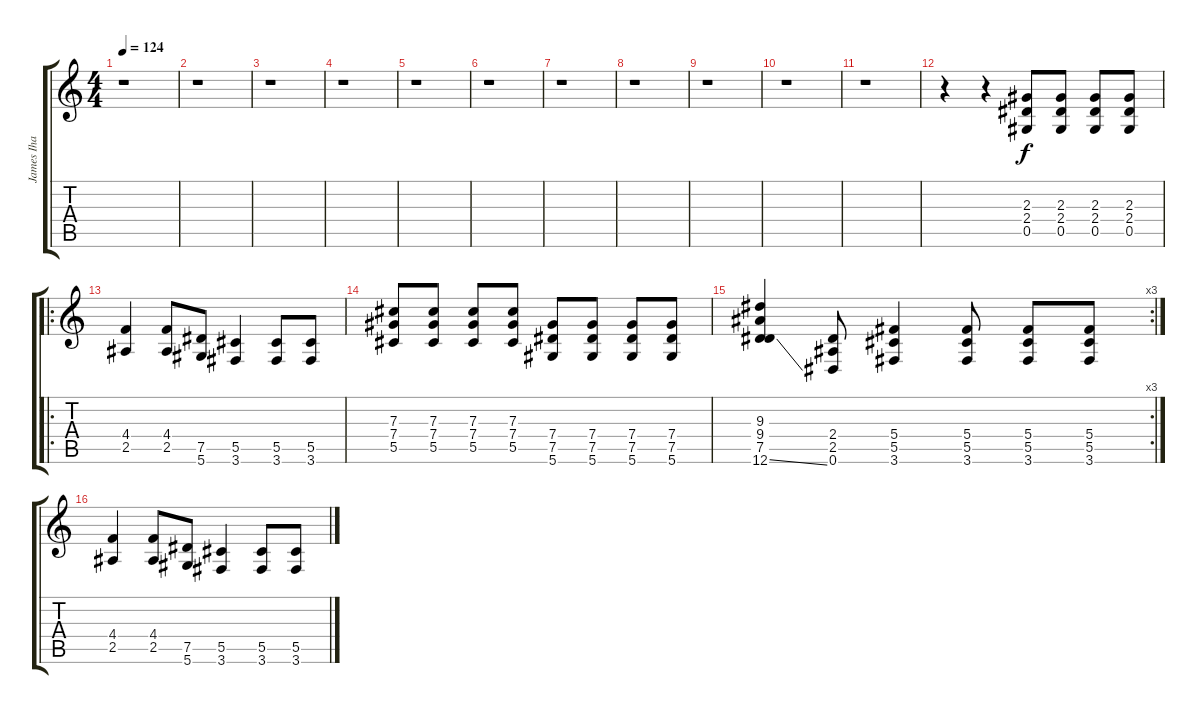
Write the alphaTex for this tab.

\track ("James Iha (disto)" "James Iha ") {instrument overdrivenguitar}
\staff {score tabs}
\tuning (Eb4 Bb3 Gb3 Db3 Ab2 Eb2) {hide}
\ts (4 4)
\tempo 124
\clef g2
\ks c
r.1{dy f} |
r.1 |
r.1 |
r.1 |
r.1 |
r.1 |
r.1 |
r.1 |
r.1 |
r.1 |
r.1 |
r.4 r.4 (2.3 2.4 0.5).8 (2.3 2.4 0.5).8 (2.3 2.4 0.5).8 (2.3 2.4 0.5).8 |
\ro
(4.4 2.5).4 (4.4 2.5).8 (7.5 5.6).8 (5.5 3.6).4 (5.5 3.6).8 (5.5 3.6).8 |
(7.3 7.4 5.5).8 (7.3 7.4 5.5).8 (7.3 7.4 5.5).8 (7.3 7.4 5.5).8 (7.4 7.5 5.6).8 (7.4 7.5 5.6).8 (7.4 7.5 5.6).8 (7.4 7.5 5.6).8 |
\rc 3
(9.3 9.4 7.5 12.6{ss}).4 (2.4 2.5 0.6).8 (5.4 5.5 3.6).4 (5.4 5.5 3.6).8 (5.4 5.5 3.6).8 (5.4 5.5 3.6).8 |
(4.4 2.5).4 (4.4 2.5).8 (7.5 5.6).8 (5.5 3.6).4 (5.5 3.6).8 (5.5 3.6).8
